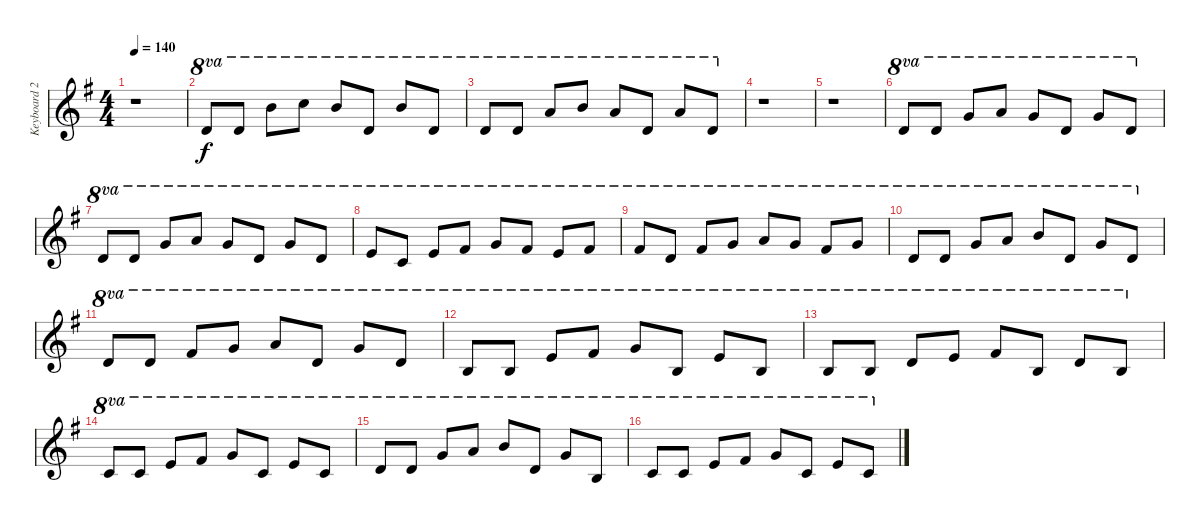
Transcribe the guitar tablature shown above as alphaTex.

\track ("Keyboard 2" "Keyboard 2") {instrument harpsichord}
\staff {score}
\tuning (E4 B3 G3 D3 A2 E2) {hide}
\ts (4 4)
\tempo 140
\clef g2
\ks g
r.1{dy f} |
10.1.8{ot 8va} 10.1.8{ot 8va} 19.1.8{ot 8va} 20.1.8{ot 8va} 19.1.8{ot 8va} 10.1.8{ot 8va} 19.1.8{ot 8va} 10.1.8{ot 8va} |
10.1.8{ot 8va} 10.1.8{ot 8va} 17.1.8{ot 8va} 19.1.8{ot 8va} 17.1.8{ot 8va} 10.1.8{ot 8va} 17.1.8{ot 8va} 10.1.8{ot 8va} |
r.1 |
r.1 |
15.2.8{ot 8va} 15.2.8{ot 8va} 15.1.8{ot 8va} 17.1.8{ot 8va} 15.1.8{ot 8va} 15.2.8{ot 8va} 15.1.8{ot 8va} 15.2.8{ot 8va} |
15.2.8{ot 8va} 15.2.8{ot 8va} 15.1.8{ot 8va} 17.1.8{ot 8va} 15.1.8{ot 8va} 15.2.8{ot 8va} 15.1.8{ot 8va} 15.2.8{ot 8va} |
12.1.8{ot 8va} 13.2.8{ot 8va} 12.1.8{ot 8va} 14.1.8{ot 8va} 15.1.8{ot 8va} 14.1.8{ot 8va} 12.1.8{ot 8va} 14.1.8{ot 8va} |
14.1.8{ot 8va} 15.2.8{ot 8va} 14.1.8{ot 8va} 15.1.8{ot 8va} 17.1.8{ot 8va} 15.1.8{ot 8va} 14.1.8{ot 8va} 15.1.8{ot 8va} |
15.2.8{ot 8va} 15.2.8{ot 8va} 15.1.8{ot 8va} 17.1.8{ot 8va} 19.1.8{ot 8va} 15.2.8{ot 8va} 15.1.8{ot 8va} 15.2.8{ot 8va} |
15.2.8{ot 8va} 15.2.8{ot 8va} 14.1.8{ot 8va} 15.1.8{ot 8va} 17.1.8{ot 8va} 15.2.8{ot 8va} 15.1.8{ot 8va} 15.2.8{ot 8va} |
12.2.8{ot 8va} 12.2.8{ot 8va} 12.1.8{ot 8va} 14.1.8{ot 8va} 15.1.8{ot 8va} 12.2.8{ot 8va} 12.1.8{ot 8va} 12.2.8{ot 8va} |
12.2.8{ot 8va} 12.2.8{ot 8va} 10.1.8{ot 8va} 12.1.8{ot 8va} 14.1.8{ot 8va} 12.2.8{ot 8va} 10.1.8{ot 8va} 12.2.8{ot 8va} |
13.2.8{ot 8va} 13.2.8{ot 8va} 12.1.8{ot 8va} 14.1.8{ot 8va} 15.1.8{ot 8va} 13.2.8{ot 8va} 12.1.8{ot 8va} 13.2.8{ot 8va} |
15.2.8{ot 8va} 15.2.8{ot 8va} 15.1.8{ot 8va} 17.1.8{ot 8va} 19.1.8{ot 8va} 15.2.8{ot 8va} 15.1.8{ot 8va} 12.2.8{ot 8va} |
13.2.8{ot 8va} 13.2.8{ot 8va} 12.1.8{ot 8va} 14.1.8{ot 8va} 15.1.8{ot 8va} 13.2.8{ot 8va} 12.1.8{ot 8va} 13.2.8{ot 8va}
